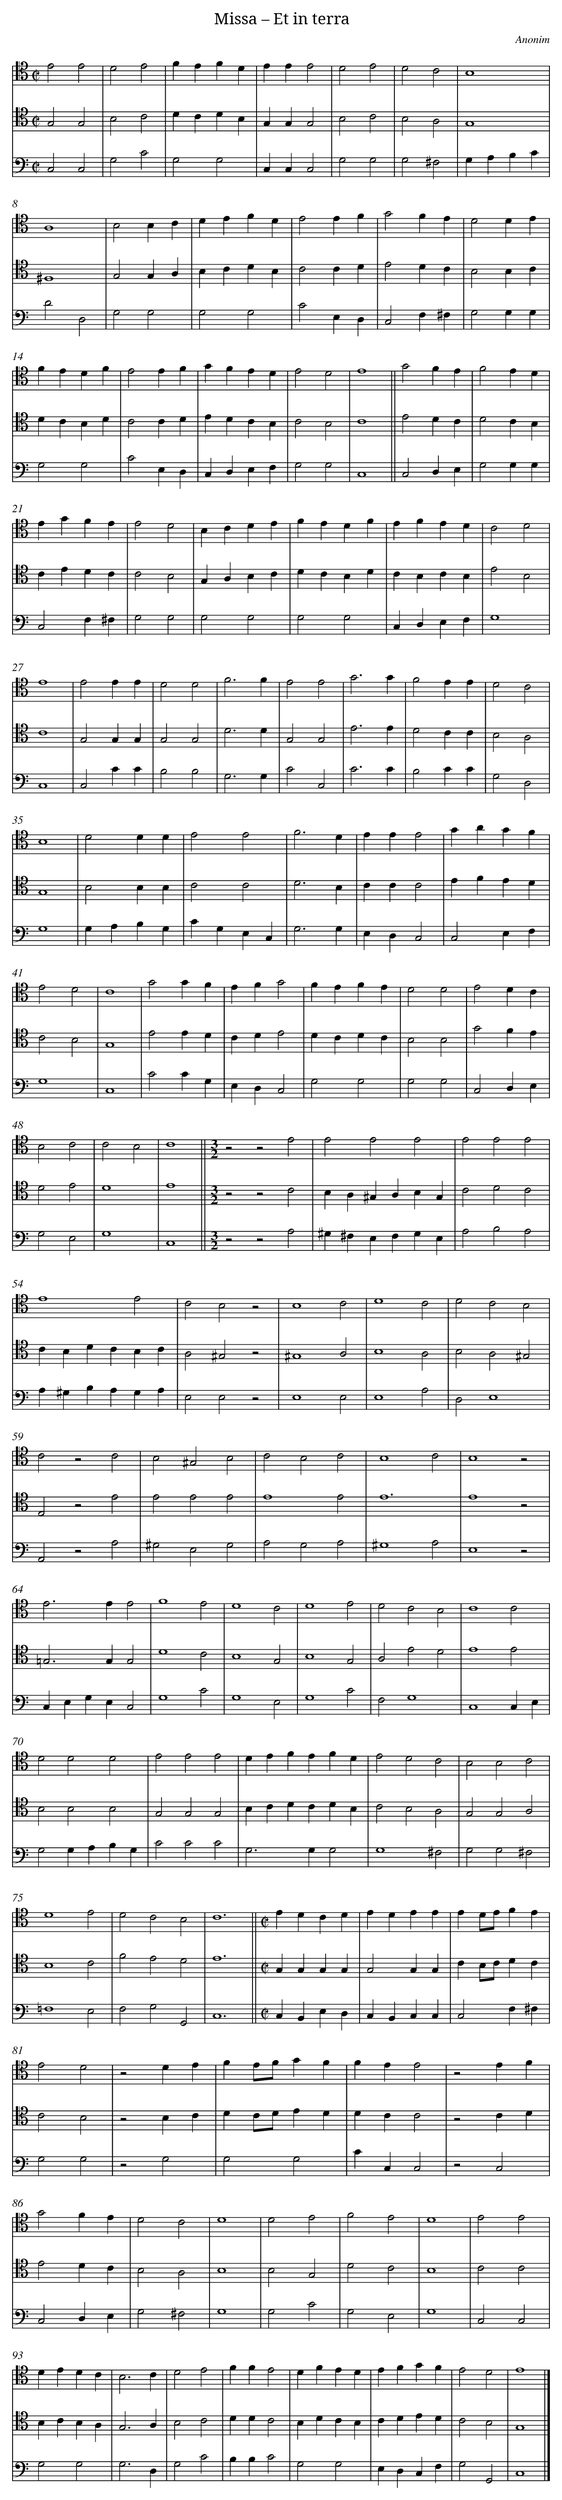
X:1
T: Missa – Et in terra
C: Anonim
L: 1/4
M: C|
V: 1 clef=tenor
V: 2 clef=tenor
V: 3 clef=bass
K: C
[V:1] E2E2 |
[V:2] G,2G,2 |
[V:3] C,2C,2 |
[V:1] D2E2 |
[V:2] B,2C2 |
[V:3] G,2C2 |
[V:1] FEFD |
[V:2] DCDB, |
[V:3] G,2G,2 |
[V:1] EEE2 |
[V:2] G,G,G,2 |
[V:3] C,C,C,2 |
[V:1] D2E2 |
[V:2] B,2C2 |
[V:3] G,2G,2 |
[V:1] D2C2 |
[V:2] B,2A,2 |
[V:3] G,2^F,2 |
[V:1] B,4 |
[V:2] G,4 |
[V:3] G,A,B,C |
[V:1] A,4 |
[V:2] ^F,4 |
[V:3] D2D,2 |
[V:1] B,2B,C |
[V:2] G,2G,A, |
[V:3] G,2G,2 |
[V:1] DEFD |
[V:2] B,CDB, |
[V:3] G,2G,2 |
[V:1] E2EF |
[V:2] C2CD |
[V:3] C2E,D, |
[V:1] G2FE |
[V:2] E2DC |
[V:3] C,2F,^F, |
[V:1] D2DE |
[V:2] B,2B,C |
[V:3] G,2G,G, |
[V:1] FEDF |
[V:2] DCB,D |
[V:3] G,2G,2 |
[V:1] E2EF |
[V:2] C2CD |
[V:3] C2E,D, |
[V:1] GFED |
[V:2] EDCB, |
[V:3] C,D,E,F, |
[V:1] E2D2 |
[V:2] C2B,2 |
[V:3] G,2G,2 |
[V:1] E4 ||
[V:2] C4 ||
[V:3] C,4 ||
[V:1] G2FE |
[V:2] E2DC |
[V:3] C,2D,E, |
[V:1] F2ED |
[V:2] D2CB, |
[V:3] G,2G,G, |
[V:1] EGFE |
[V:2] CEDC |
[V:3] C,2F,^F, |
[V:1] E2D2 |
[V:2] C2B,2 |
[V:3] G,2G,2 |
[V:1] B,CDE |
[V:2] G,A,B,C |
[V:3] G,2G,2 |
[V:1] FEDF |
[V:2] DCB,D |
[V:3] G,2G,2 |
[V:1] EFED |
[V:2] CB,CB, |
[V:3] C,D,E,F, |
[V:1] C2D2 |
[V:2] E2B,2 |
[V:3] G,4 |
[V:1] E4 |
[V:2] C4 |
[V:3] C,4 |
[V:1] E2EE |
[V:2] G,2G,G, |
[V:3] C,2CC |
[V:1] D2D2 |
[V:2] G,2G,2 |
[V:3] B,2B,2 |
[V:1] F3F |
[V:2] D3D |
[V:3] G,3G, |
[V:1] E2E2 |
[V:2] G,2G,2 |
[V:3] C2C,2 |
[V:1] G3G |
[V:2] E3E |
[V:3] C3C |
[V:1] F2EE |
[V:2] D2CC |
[V:3] B,2CC |
[V:1] D2C2 |
[V:2] B,2A,2 |
[V:3] G,2D,2 |
[V:1] B,4 |
[V:2] G,4 |
[V:3] G,4 |
[V:1] D2DD |
[V:2] B,2B,B, |
[V:3] G,A,B,G, |
[V:1] E2E2 |
[V:2] C2C2 |
[V:3] CG,E,C, |
[V:1] F3D |
[V:2] D3B, |
[V:3] G,3G, |
[V:1] EEE2 |
[V:2] CCC2 |
[V:3] E,D,C,2 |
[V:1] GAGF |
[V:2] EFED |
[V:3] C,2E,F, |
[V:1] E2D2 |
[V:2] C2B,2 |
[V:3] G,4 |
[V:1] C4 |
[V:2] G,4 |
[V:3] C,4 |
[V:1] G2GF |
[V:2] E2ED |
[V:3] C2CG, |
[V:1] EFG2 |
[V:2] CDE2 |
[V:3] E,D,C,2 |
[V:1] FEFE |
[V:2] DCDC |
[V:3] G,2G,2 |
[V:1] D2D2 |
[V:2] B,2B,2 |
[V:3] G,2G,2 |
[V:1] E2DC |
[V:2] G2FE |
[V:3] C,2D,E, |
[V:1] B,2C2 |
[V:2] D2E2 |
[V:3] G,2E,2 |
[V:1] C2B,2 |
[V:2] D4 |
[V:3] G,4 |
[V:1] C4 ||
[V:2] E4 ||
[V:3] C,4 ||
[V:1] [M:3/2]z2z2E2 |
[V:2] [M:3/2]z2z2C2 |
[V:3] [M:3/2]z2z2A,2 |
[V:1] E2E2E2 |
[V:2] B,A,^G,A,B,G, |
[V:3] ^G,^F,E,F,G,E, |
[V:1] E2E2E2 |
[V:2] C2D2C2 |
[V:3] A,2B,2A,2 |
[V:1] E4E2 |
[V:2] CB,DCB,C |
[V:3] A,^G,B,A,G,A, |
[V:1] C2B,2z2 |
[V:2] A,2^G,2z2 |
[V:3] E,2E,2z2 |
[V:1] B,4C2 |
[V:2] ^G,4A,2 |
[V:3] E,4E,2 |
[V:1] D4C2 |
[V:2] B,4A,2 |
[V:3] E,4A,2 |
[V:1] D2C2B,2 |
[V:2] B,2A,2^G,2 |
[V:3] D,2E,4 |
[V:1] C2z2C2 |
[V:2] E,2z2E2 |
[V:3] A,,2z2A,2 |
[V:1] B,2^G,2B,2 |
[V:2] E2E2E2 |
[V:3] ^G,2E,2G,2 |
[V:1] C2B,2C2 |
[V:2] E4E2 |
[V:3] A,2G,2A,2 |
[V:1] B,4C2 |
[V:2] E6 |
[V:3] ^G,4A,2 |
[V:1] B,4z2 |
[V:2] E4z2 |
[V:3] E,4z2 |
[V:1] E2>E2E2 |
[V:2] =G,2>G,2G,2 |
[V:3] C,E,G,E,C,2 |
[V:1] F4E2 |
[V:2] D4C2 |
[V:3] G,4C2 |
[V:1] D4C2 |
[V:2] B,4G,2 |
[V:3] G,4E,2 |
[V:1] D4E2 |
[V:2] B,4G,2 |
[V:3] G,4C2 |
[V:1] D2C2B,2 |
[V:2] A,2E2D2 |
[V:3] F,2G,4 |
[V:1] C4C2 |
[V:2] E4E2 |
[V:3] C,4C,E, |
[V:1] D2D2D2 |
[V:2] B,2B,2B,2 |
[V:3] G,2G,A,B,G, |
[V:1] E2E2E2 |
[V:2] G,2G,2G,2 |
[V:3] C2C2C2 |
[V:1] DEFEFD |
[V:2] B,CDCDB, |
[V:3] G,2>G,2G,2 |
[V:1] E2D2C2 |
[V:2] C2B,2A,2 |
[V:3] G,4^F,2 |
[V:1] B,2B,2C2 |
[V:2] G,2G,2A,2 |
[V:3] G,2G,2^F,2 |
[V:1] D4E2 |
[V:2] B,4C2 |
[V:3] =F,4E,2 |
[V:1] D2C2B,2 |
[V:2] F2E2D2 |
[V:3] F,2G,2G,,2 |
[V:1] C6 ||
[V:2] E6 ||
[V:3] C,6 ||
[V:1] [M:C|]EDCD |
[V:2] [M:C|]G,G,G,G, |
[V:3] [M:C|]C,B,,E,D, |
[V:1] EDEE |
[V:2] G,2G,G, |
[V:3] C,B,,C,C, |
[V:1] ED/E/FE |
[V:2] CB,/C/DC |
[V:3] C,2F,^F, |
[V:1] E2D2 |
[V:2] C2B,2 |
[V:3] G,2G,2 |
[V:1] z2DE |
[V:2] z2B,C |
[V:3] z2G,2 |
[V:1] FE/F/GF |
[V:2] DC/D/ED |
[V:3] G,2G,2 |
[V:1] FEE2 |
[V:2] DCC2 |
[V:3] CC,C,2 |
[V:1] z2EF |
[V:2] z2CD |
[V:3] z2C,2 |
[V:1] G2FE |
[V:2] E2DC |
[V:3] C,2D,E, |
[V:1] D2C2 |
[V:2] B,2A,2 |
[V:3] G,2^F,2 |
[V:1] D4 |
[V:2] B,4 |
[V:3] G,4 |
[V:1] D2E2 |
[V:2] B,2G,2 |
[V:3] G,2C2 |
[V:1] F2E2 |
[V:2] D2C2 |
[V:3] G,2E,2 |
[V:1] D4 |
[V:2] B,4 |
[V:3] G,4 |
[V:1] E2E2 |
[V:2] C2C2 |
[V:3] C,2C,2 |
[V:1] DEDC |
[V:2] B,CB,A, |
[V:3] G,2G,2 |
[V:1] B,3C |
[V:2] G,3A, |
[V:3] G,3D, |
[V:1] D2E2 |
[V:2] B,2C2 |
[V:3] G,2C2 |
[V:1] FFE2 |
[V:2] DDC2 |
[V:3] B,B,C2 |
[V:1] DFED |
[V:2] B,DCB, |
[V:3] G,2G,2 |
[V:1] EFGF |
[V:2] CDED |
[V:3] E,D,C,F, |
[V:1] E2D2 |
[V:2] C2B,2 |
[V:3] G,2G,,2 |
[V:1] E4 |]
[V:2] G,4 |]
[V:3] C,4 |]
